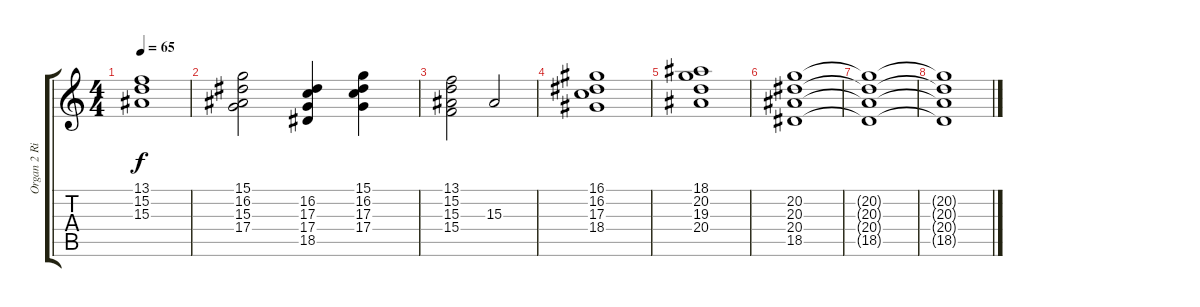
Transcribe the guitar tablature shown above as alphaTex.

\track ("Organ 2 Right (Emerson)" "Organ 2 Ri") {instrument percussiveorgan}
\staff {score tabs}
\tuning (E4 B3 G3 D3 A2 E2) {hide}
\ts (4 4)
\tempo 65
\clef g2
\ks c
(13.1 15.2 15.3).1{dy f} |
(15.1 16.2 15.3 17.4).2 (16.2 17.3 17.4 18.5).4 (15.1 16.2 17.3 17.4).4 |
(13.1 15.2 15.3 15.4).2 15.3.2 |
(16.1 16.2 17.3 18.4).1 |
(18.1 20.2 19.3 20.4).1 |
(20.2 20.3 20.4 18.5).1 |
(20.2{t} 20.3{t} 20.4{t} 18.5{t}).1 |
(20.2{t} 20.3{t} 20.4{t} 18.5{t}).1
